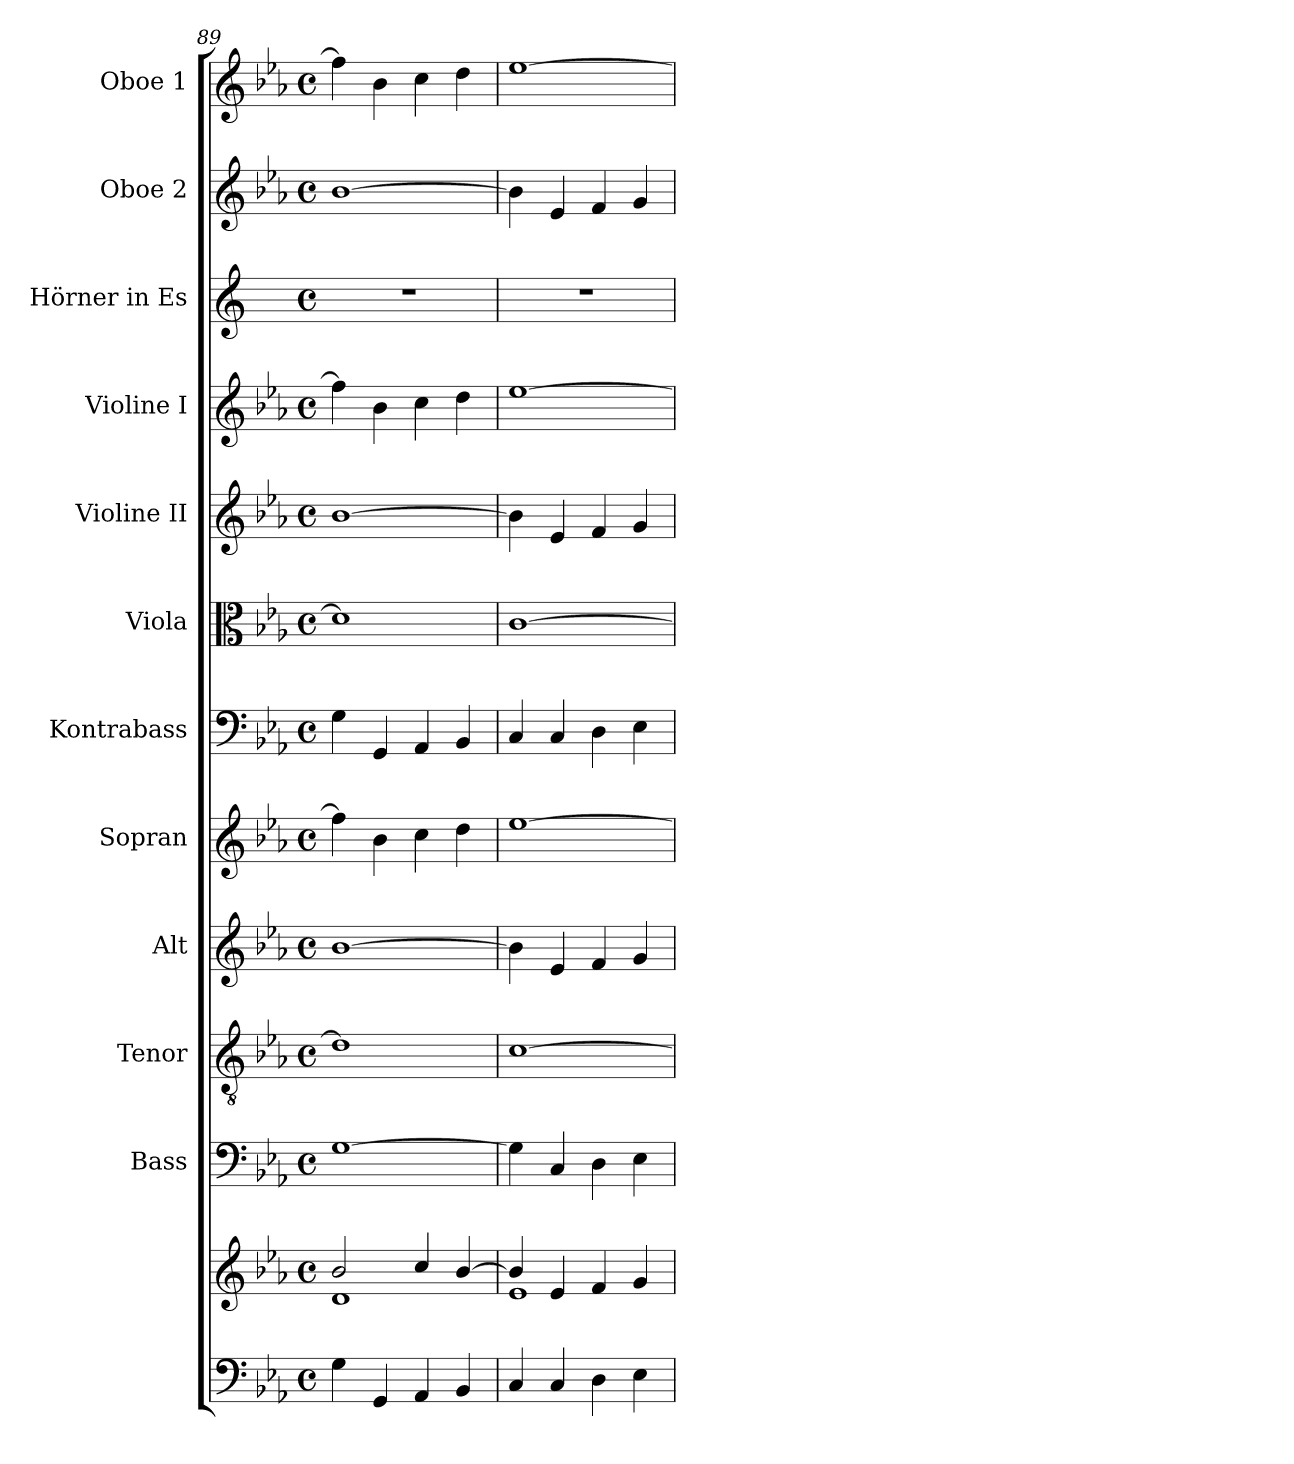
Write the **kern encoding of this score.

**kern	**kern	**kern	**kern	**kern	**kern	**kern	**kern	**kern	**kern	**kern	**kern	**kern
*part12	*part12	*part11	*part10	*part9	*part8	*part7	*part6	*part5	*part4	*part3	*part2	*part1
*staff13	*staff12	*staff11	*staff10	*staff9	*staff8	*staff7	*staff6	*staff5	*staff4	*staff3	*staff2	*staff1
*	*	*I"Bass	*I"Tenor	*I"Alt	*I"Sopran	*I"Kontrabass	*I"Viola	*I"Violine II	*I"Violine I	*I"Hörner in Es	*I"Oboe 2	*I"Oboe 1
*	*	*I'B.	*I'T.	*I'A.	*I'S.	*I'Kb.	*I'Vla.	*I'Vl. II	*I'Vl. I	*	*I'Ob. 2	*I'Ob. 1
*clefF4	*clefG2	*clefF4	*clefGv2	*clefG2	*clefG2	*clefF4	*clefC3	*clefG2	*clefG2	*clefG2	*clefG2	*clefG2
*	*	*	*	*	*	*ITrd7c12	*	*	*	*ITrd5c9	*	*
*k[b-e-a-]	*k[b-e-a-]	*k[b-e-a-]	*k[b-e-a-]	*k[b-e-a-]	*k[b-e-a-]	*k[b-e-a-]	*k[b-e-a-]	*k[b-e-a-]	*k[b-e-a-]	*k[b-e-a-]	*k[b-e-a-]	*k[b-e-a-]
*E-:	*E-:	*E-:	*E-:	*E-:	*E-:	*E-:	*E-:	*E-:	*E-:	*E-:	*E-:	*E-:
*M4/4	*M4/4	*M4/4	*M4/4	*M4/4	*M4/4	*M4/4	*M4/4	*M4/4	*M4/4	*M4/4	*M4/4	*M4/4
*met(c)	*met(c)	*met(c)	*met(c)	*met(c)	*met(c)	*met(c)	*met(c)	*met(c)	*met(c)	*met(c)	*met(c)	*met(c)
=89	=89	=89	=89	=89	=89	=89	=89	=89	=89	=89	=89	=89
*	*^	*	*	*	*	*	*	*	*	*	*	*
4G\	2b-/	1d	[1G	1d]	[1b-	4ff\]	4GG\	1d]	[1b-	4ff\]	1r	[1b-	4ff\]
4GG/	.	.	.	.	.	4b-\	4GGG/	.	.	4b-\	.	.	4b-\
4AA-/	4cc/	.	.	.	.	4cc\	4AAA-/	.	.	4cc\	.	.	4cc\
4BB-/	[>4b-/	.	.	.	.	4dd\	4BBB-/	.	.	4dd\	.	.	4dd\
=90	=90	=90	=90	=90	=90	=90	=90	=90	=90	=90	=90	=90	=90
4C/	4b-/]	1e-	4G\]	[1c	4b-\]	[1ee-	4CC/	[1c	4b-\]	[1ee-	1r	4b-\]	[1ee-
4C/	4e-/	.	4C/	.	4e-/	.	4CC/	.	4e-/	.	.	4e-/	.
4D\	4f/	.	4D\	.	4f/	.	4DD\	.	4f/	.	.	4f/	.
4E-\	4g/	.	4E-\	.	4g/	.	4EE-\	.	4g/	.	.	4g/	.
*	*v	*v	*	*	*	*	*	*	*	*	*	*	*
=	=	=	=	=	=	=	=	=	=	=	=	=
*-	*-	*-	*-	*-	*-	*-	*-	*-	*-	*-	*-	*-
